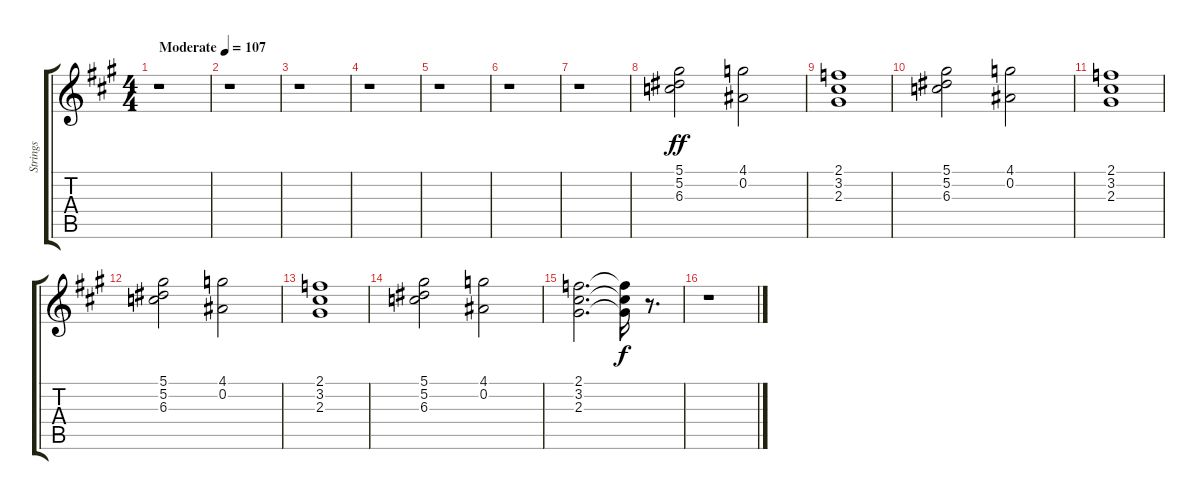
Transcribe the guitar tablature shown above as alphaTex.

\track ("Strings" "Strings") {instrument electricguitarclean}
\staff {score tabs}
\tuning (Eb4 Bb3 Gb3 Db3 Ab2 Eb2) {hide}
\ts (4 4)
\tempo (107 "Moderate")
\clef g2
\ks a
r.1{dy ff instrument electricguitarclean} |
r.1 |
r.1 |
r.1 |
r.1 |
r.1 |
r.1 |
(5.1 5.2 6.3).2 (4.1 0.2).2 |
(2.1 3.2 2.3).1 |
(5.1 5.2 6.3).2 (4.1 0.2).2 |
(2.1 3.2 2.3).1 |
(5.1 5.2 6.3).2 (4.1 0.2).2 |
(2.1 3.2 2.3).1 |
(5.1 5.2 6.3).2 (4.1 0.2).2 |
(2.1 3.2 2.3).2{d} (2.1{t} 3.2{t} 2.3{t}).16{dy f} r.8{d} |
r.1
